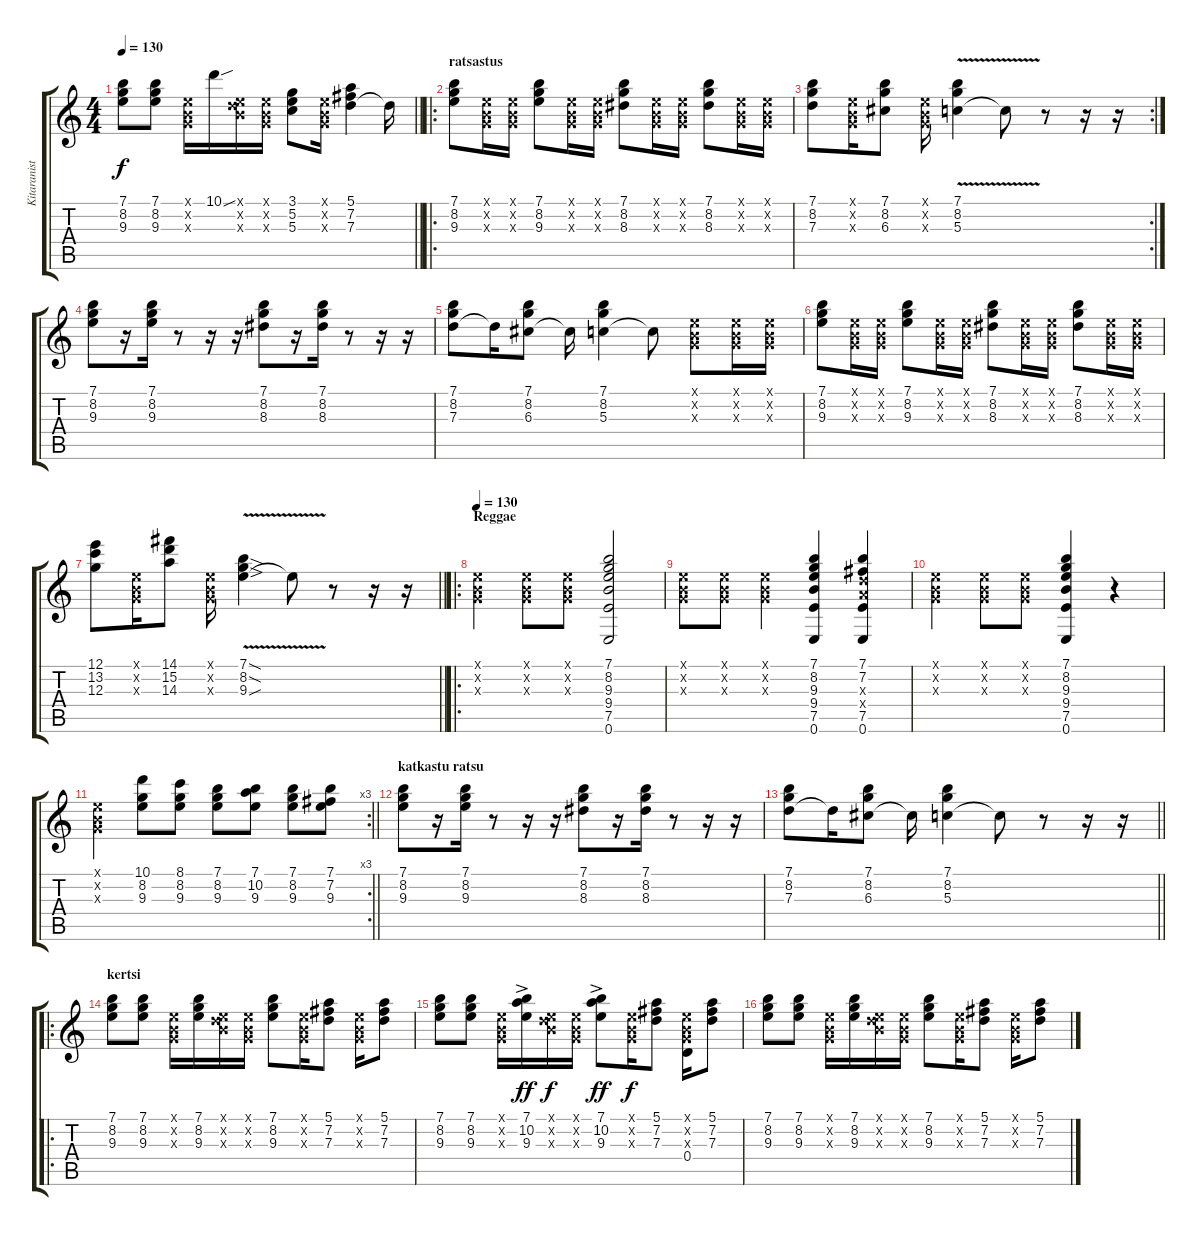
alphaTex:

\track ("Kitaranisti" "Kitaranist") {instrument electricguitarclean}
\staff {score tabs}
\tuning (E4 B3 G3 D3 A2 E2) {hide}
\ts (4 4)
\tempo 130
\clef g2
\barLineRight lightlight
\ks c
(7.1 8.2 9.3).8{dy f} (7.1 8.2 9.3).8 (0.1{x} 0.2{x} 0.3{x}).16 10.1{sou}.16 (0.1{x} 0.2{x} 7.3{x}).16 (0.1{x} 0.2{x} 0.3{x}).16 (3.1 5.2 5.3).8 (0.1{x} 0.2{x} 0.3{x}).16 (5.1 7.2 7.3).4 7.3{t}.16 |
\ro
\section ("" "ratsastus")
(7.1 8.2 9.3).8 (0.1{x} 0.2{x} 0.3{x}).16 (0.1{x} 0.2{x} 0.3{x}).16 (7.1 8.2 9.3).8 (0.1{x} 0.2{x} 0.3{x}).16 (0.1{x} 0.2{x} 0.3{x}).16 (7.1 8.2 8.3).8 (0.1{x} 0.2{x} 0.3{x}).16 (0.1{x} 0.2{x} 0.3{x}).16 (7.1 8.2 8.3).8 (0.1{x} 0.2{x} 0.3{x}).16 (0.1{x} 0.2{x} 0.3{x}).16 |
\rc 2
(7.1 8.2 7.3).8 (0.1{x} 0.2{x} 0.3{x}).16 (7.1 8.2 6.3).8 (0.1{x} 0.2{x} 0.3{x}).16 (7.1 8.2 5.3{v}).4 5.3{t}.8 r.8 r.16 r.16 |
(7.1 8.2 9.3).8 r.16 (7.1 8.2 9.3).16 r.8 r.16 r.16 (7.1 8.2 8.3).8 r.16 (7.1 8.2 8.3).16 r.8 r.16 r.16 |
(7.1 8.2 7.3).8 7.3{t}.16 (7.1 8.2 6.3).8 6.3{t}.16 (7.1 8.2 5.3).4 5.3{t}.8 (0.1{x} 0.2{x} 0.3{x}).8 (0.1{x} 0.2{x} 0.3{x}).16 (0.1{x} 0.2{x} 0.3{x}).16 |
(7.1 8.2 9.3).8 (0.1{x} 0.2{x} 0.3{x}).16 (0.1{x} 0.2{x} 0.3{x}).16 (7.1 8.2 9.3).8 (0.1{x} 0.2{x} 0.3{x}).16 (0.1{x} 0.2{x} 0.3{x}).16 (7.1 8.2 8.3).8 (0.1{x} 0.2{x} 0.3{x}).16 (0.1{x} 0.2{x} 0.3{x}).16 (7.1 8.2 8.3).8 (0.1{x} 0.2{x} 0.3{x}).16 (0.1{x} 0.2{x} 0.3{x}).16 |
\barLineRight lightlight
(12.1 13.2 12.3).8 (0.1{x} 0.2{x} 0.3{x}).16 (14.1 15.2 14.3).8 (0.1{x} 0.2{x} 0.3{x}).16 (7.1{sod} 8.2{sod} 9.3{v sou}).4 9.3{t}.8 r.8 r.16 r.16 |
\ro
\section ("" "Reggae")
\tempo 130
(0.1{x} 0.2{x} 0.3{x}).4 (0.1{x} 0.2{x} 0.3{x}).8 (0.1{x} 0.2{x} 0.3{x}).8 (7.1 8.2 9.3 9.4 7.5 0.6).2 |
(0.1{x} 0.2{x} 0.3{x}).8 (0.1{x} 0.2{x} 0.3{x}).8 (0.1{x} 0.2{x} 0.3{x}).4 (7.1 8.2 9.3 9.4 7.5 0.6).4 (7.1 7.2 7.3{x} 7.4{x} 7.5 0.6).4 |
(0.1{x} 0.2{x} 0.3{x}).4 (0.1{x} 0.2{x} 0.3{x}).8 (0.1{x} 0.2{x} 0.3{x}).8 (7.1 8.2 9.3 9.4 7.5 0.6).4 r.4 |
\rc 3
\barLineRight lightlight
(0.1{x} 0.2{x} 0.3{x}).4 (10.1 8.2 9.3).8 (8.1 8.2 9.3).8 (7.1 8.2 9.3).8 (7.1 10.2 9.3).8 (7.1 8.2 9.3).8 (7.1 7.2 9.3).8 |
\section ("" "katkastu ratsu")
(7.1 8.2 9.3).8 r.16 (7.1 8.2 9.3).16 r.8 r.16 r.16 (7.1 8.2 8.3).8 r.16 (7.1 8.2 8.3).16 r.8 r.16 r.16 |
\barLineRight lightlight
(7.1 8.2 7.3).8 7.3{t}.16 (7.1 8.2 6.3).8 6.3{t}.16 (7.1 8.2 5.3).4 5.3{t}.8 r.8 r.16 r.16 |
\ro
\section ("" "kertsi")
(7.1 8.2 9.3).8 (7.1 8.2 9.3).8 (0.1{x} 0.2{x} 0.3{x}).16 (7.1 8.2 9.3).16 (0.1{x} 0.2{x} 7.3{x}).16 (0.1{x} 0.2{x} 0.3{x}).16 (7.1 8.2 9.3).8 (0.1{x} 0.2{x} 0.3{x}).16 (5.1 7.2 7.3).8 (0.1{x} 0.2{x} 0.3{x}).16 (5.1 7.2 7.3).8 |
(7.1 8.2 9.3).8 (7.1 8.2 9.3).8 (0.1{x} 0.2{x} 0.3{x}).16 (7.1 10.2{ac} 9.3).16{dy ff} (0.1{x} 0.2{x} 7.3{x}).16{dy f} (0.1{x} 0.2{x} 0.3{x}).16 (7.1 10.2{ac} 9.3).8{dy ff} (0.1{x} 0.2{x} 0.3{x}).16{dy f} (5.1 7.2 7.3).8 (0.1{x} 0.2{x} 0.3{x} 0.4).16 (5.1 7.2 7.3).8 |
(7.1 8.2 9.3).8 (7.1 8.2 9.3).8 (0.1{x} 0.2{x} 0.3{x}).16 (7.1 8.2 9.3).16 (0.1{x} 0.2{x} 7.3{x}).16 (0.1{x} 0.2{x} 0.3{x}).16 (7.1 8.2 9.3).8 (0.1{x} 0.2{x} 0.3{x}).16 (5.1 7.2 7.3).8 (0.1{x} 0.2{x} 0.3{x}).16 (5.1 7.2 7.3).8
